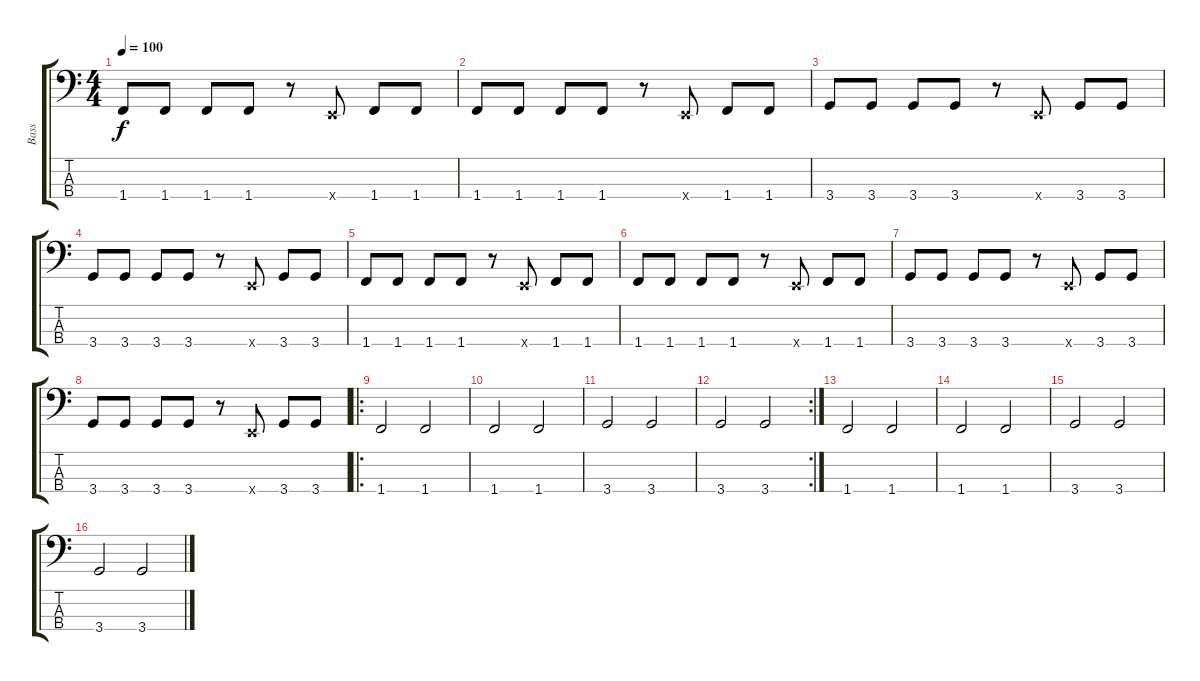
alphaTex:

\track ("Bass" "Bass") {instrument electricbasspick}
\staff {score tabs}
\tuning (G2 D2 A1 E1) {hide}
\ts (4 4)
\tempo 100
\clef f4
\ks c
1.4.8{dy f} 1.4.8 1.4.8 1.4.8 r.8 0.4{x}.8 1.4.8 1.4.8 |
1.4.8 1.4.8 1.4.8 1.4.8 r.8 0.4{x}.8 1.4.8 1.4.8 |
3.4.8 3.4.8 3.4.8 3.4.8 r.8 0.4{x}.8 3.4.8 3.4.8 |
3.4.8 3.4.8 3.4.8 3.4.8 r.8 0.4{x}.8 3.4.8 3.4.8 |
1.4.8 1.4.8 1.4.8 1.4.8 r.8 0.4{x}.8 1.4.8 1.4.8 |
1.4.8 1.4.8 1.4.8 1.4.8 r.8 0.4{x}.8 1.4.8 1.4.8 |
3.4.8 3.4.8 3.4.8 3.4.8 r.8 0.4{x}.8 3.4.8 3.4.8 |
3.4.8 3.4.8 3.4.8 3.4.8 r.8 0.4{x}.8 3.4.8 3.4.8 |
\ro
1.4.2 1.4.2 |
1.4.2 1.4.2 |
3.4.2 3.4.2 |
\rc 2
3.4.2 3.4.2 |
1.4.2 1.4.2 |
1.4.2 1.4.2 |
3.4.2 3.4.2 |
3.4.2 3.4.2
